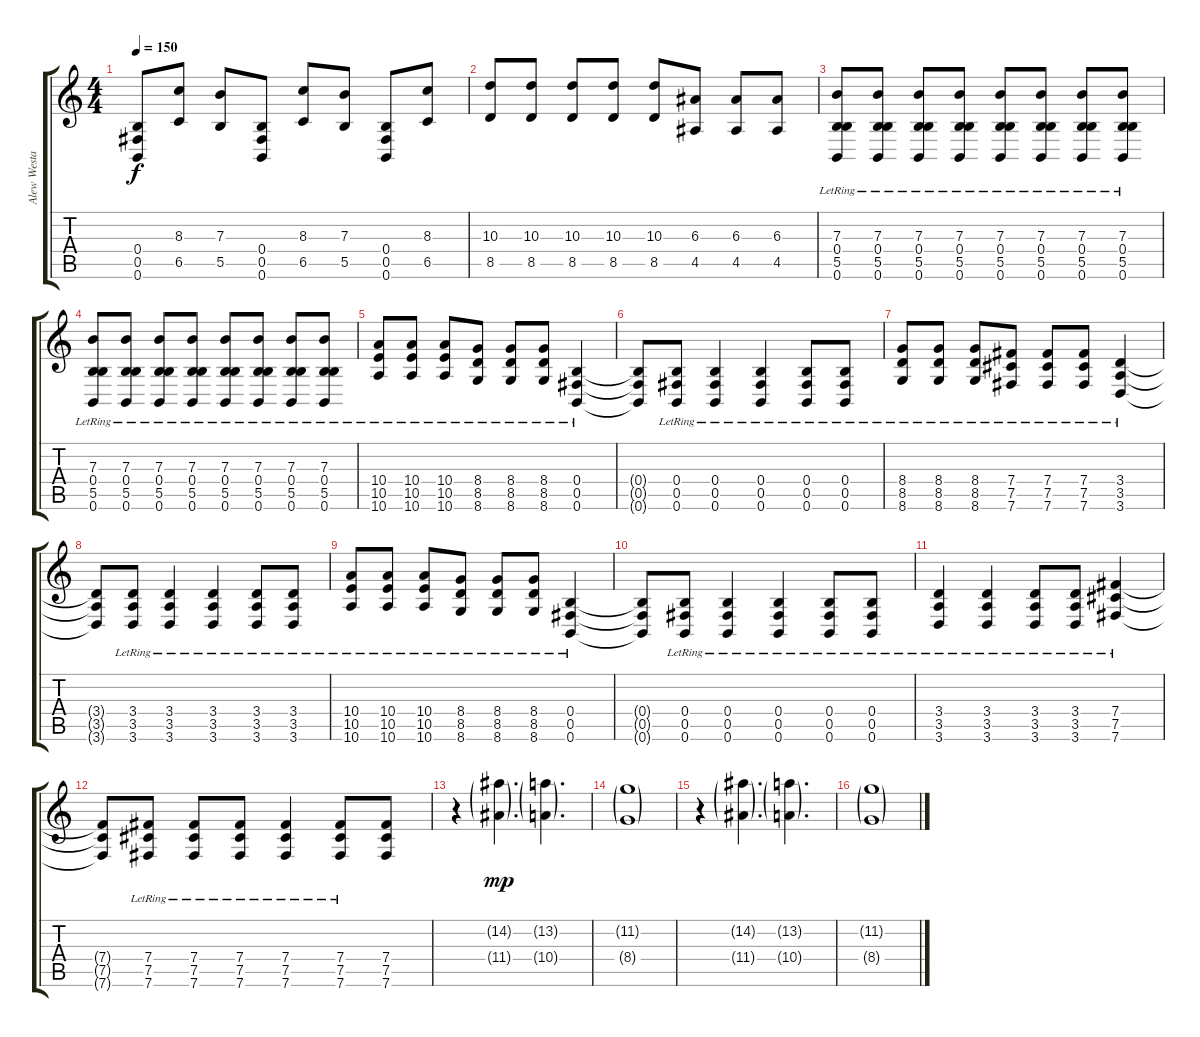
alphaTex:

\track ("Alew Westaway Dist." "Alew Westa") {instrument distortionguitar}
\staff {score tabs}
\tuning (Db4 Ab3 E3 B2 Gb2 B1) {hide}
\ts (4 4)
\tempo 150
\clef g2
\ks c
(0.4 0.5 0.6).8{dy f} (8.3 6.5).8 (7.3 5.5).8 (0.4 0.5 0.6).8 (8.3 6.5).8 (7.3 5.5).8 (0.4 0.5 0.6).8 (8.3 6.5).8 |
(10.3 8.5).8 (10.3 8.5).8 (10.3 8.5).8 (10.3 8.5).8 (10.3 8.5).8 (6.3 4.5).8 (6.3 4.5).8 (6.3 4.5).8 |
(7.3{lr} 0.4{lr} 5.5{lr} 0.6{lr}).8 (7.3{lr} 0.4{lr} 5.5{lr} 0.6{lr}).8 (7.3{lr} 0.4{lr} 5.5{lr} 0.6{lr}).8 (7.3{lr} 0.4{lr} 5.5{lr} 0.6{lr}).8 (7.3{lr} 0.4{lr} 5.5{lr} 0.6{lr}).8 (7.3{lr} 0.4{lr} 5.5{lr} 0.6{lr}).8 (7.3{lr} 0.4{lr} 5.5{lr} 0.6{lr}).8 (7.3{lr} 0.4{lr} 5.5{lr} 0.6{lr}).8 |
(7.3{lr} 0.4{lr} 5.5{lr} 0.6{lr}).8 (7.3{lr} 0.4{lr} 5.5{lr} 0.6{lr}).8 (7.3{lr} 0.4{lr} 5.5{lr} 0.6{lr}).8 (7.3{lr} 0.4{lr} 5.5{lr} 0.6{lr}).8 (7.3{lr} 0.4{lr} 5.5{lr} 0.6{lr}).8 (7.3{lr} 0.4{lr} 5.5{lr} 0.6{lr}).8 (7.3{lr} 0.4{lr} 5.5{lr} 0.6{lr}).8 (7.3{lr} 0.4{lr} 5.5{lr} 0.6{lr}).8 |
(10.4{lr} 10.5{lr} 10.6{lr}).8 (10.4{lr} 10.5{lr} 10.6{lr}).8 (10.4{lr} 10.5{lr} 10.6{lr}).8 (8.4{lr} 8.5{lr} 8.6{lr}).8 (8.4{lr} 8.5{lr} 8.6{lr}).8 (8.4{lr} 8.5{lr} 8.6{lr}).8 (0.4{lr} 0.5{lr} 0.6{lr}).4 |
(0.4{t} 0.5{t} 0.6{t}).8 (0.4{lr} 0.5{lr} 0.6{lr}).8 (0.4{lr} 0.5{lr} 0.6{lr}).4 (0.4{lr} 0.5{lr} 0.6{lr}).4 (0.4{lr} 0.5{lr} 0.6{lr}).8 (0.4{lr} 0.5{lr} 0.6{lr}).8 |
(8.4{lr} 8.5{lr} 8.6{lr}).8 (8.4{lr} 8.5{lr} 8.6{lr}).8 (8.4{lr} 8.5{lr} 8.6{lr}).8 (7.4{lr} 7.5{lr} 7.6{lr}).8 (7.4{lr} 7.5{lr} 7.6{lr}).8 (7.4{lr} 7.5{lr} 7.6{lr}).8 (3.4{lr} 3.5{lr} 3.6{lr}).4 |
(3.4{t} 3.5{t} 3.6{t}).8 (3.4{lr} 3.5{lr} 3.6{lr}).8 (3.4{lr} 3.5{lr} 3.6{lr}).4 (3.4{lr} 3.5{lr} 3.6{lr}).4 (3.4{lr} 3.5{lr} 3.6{lr}).8 (3.4{lr} 3.5{lr} 3.6{lr}).8 |
(10.4{lr} 10.5{lr} 10.6{lr}).8 (10.4{lr} 10.5{lr} 10.6{lr}).8 (10.4{lr} 10.5{lr} 10.6{lr}).8 (8.4{lr} 8.5{lr} 8.6{lr}).8 (8.4{lr} 8.5{lr} 8.6{lr}).8 (8.4{lr} 8.5{lr} 8.6{lr}).8 (0.4{lr} 0.5{lr} 0.6{lr}).4 |
(0.4{t} 0.5{t} 0.6{t}).8 (0.4{lr} 0.5{lr} 0.6{lr}).8 (0.4{lr} 0.5{lr} 0.6{lr}).4 (0.4{lr} 0.5{lr} 0.6{lr}).4 (0.4{lr} 0.5{lr} 0.6{lr}).8 (0.4{lr} 0.5{lr} 0.6{lr}).8 |
(3.4{lr} 3.5{lr} 3.6{lr}).4 (3.4{lr} 3.5{lr} 3.6{lr}).4 (3.4{lr} 3.5{lr} 3.6{lr}).8 (3.4{lr} 3.5{lr} 3.6{lr}).8 (7.4{lr} 7.5{lr} 7.6{lr}).4 |
(7.4{t} 7.5{t} 7.6{t}).8 (7.4{lr} 7.5{lr} 7.6{lr}).8 (7.4{lr} 7.5{lr} 7.6{lr}).8 (7.4{lr} 7.5{lr} 7.6{lr}).8 (7.4{lr} 7.5{lr} 7.6{lr}).4 (7.4{lr} 7.5{lr} 7.6{lr}).8 (7.4 7.5 7.6).8 |
r.4 (14.2{g} 11.4{g}).4{d dy mp} (13.2{g} 10.4{g}).4{d} |
(11.2{g} 8.4{g}).1 |
r.4 (14.2{g} 11.4{g}).4{d} (13.2{g} 10.4{g}).4{d} |
(11.2{g} 8.4{g}).1
